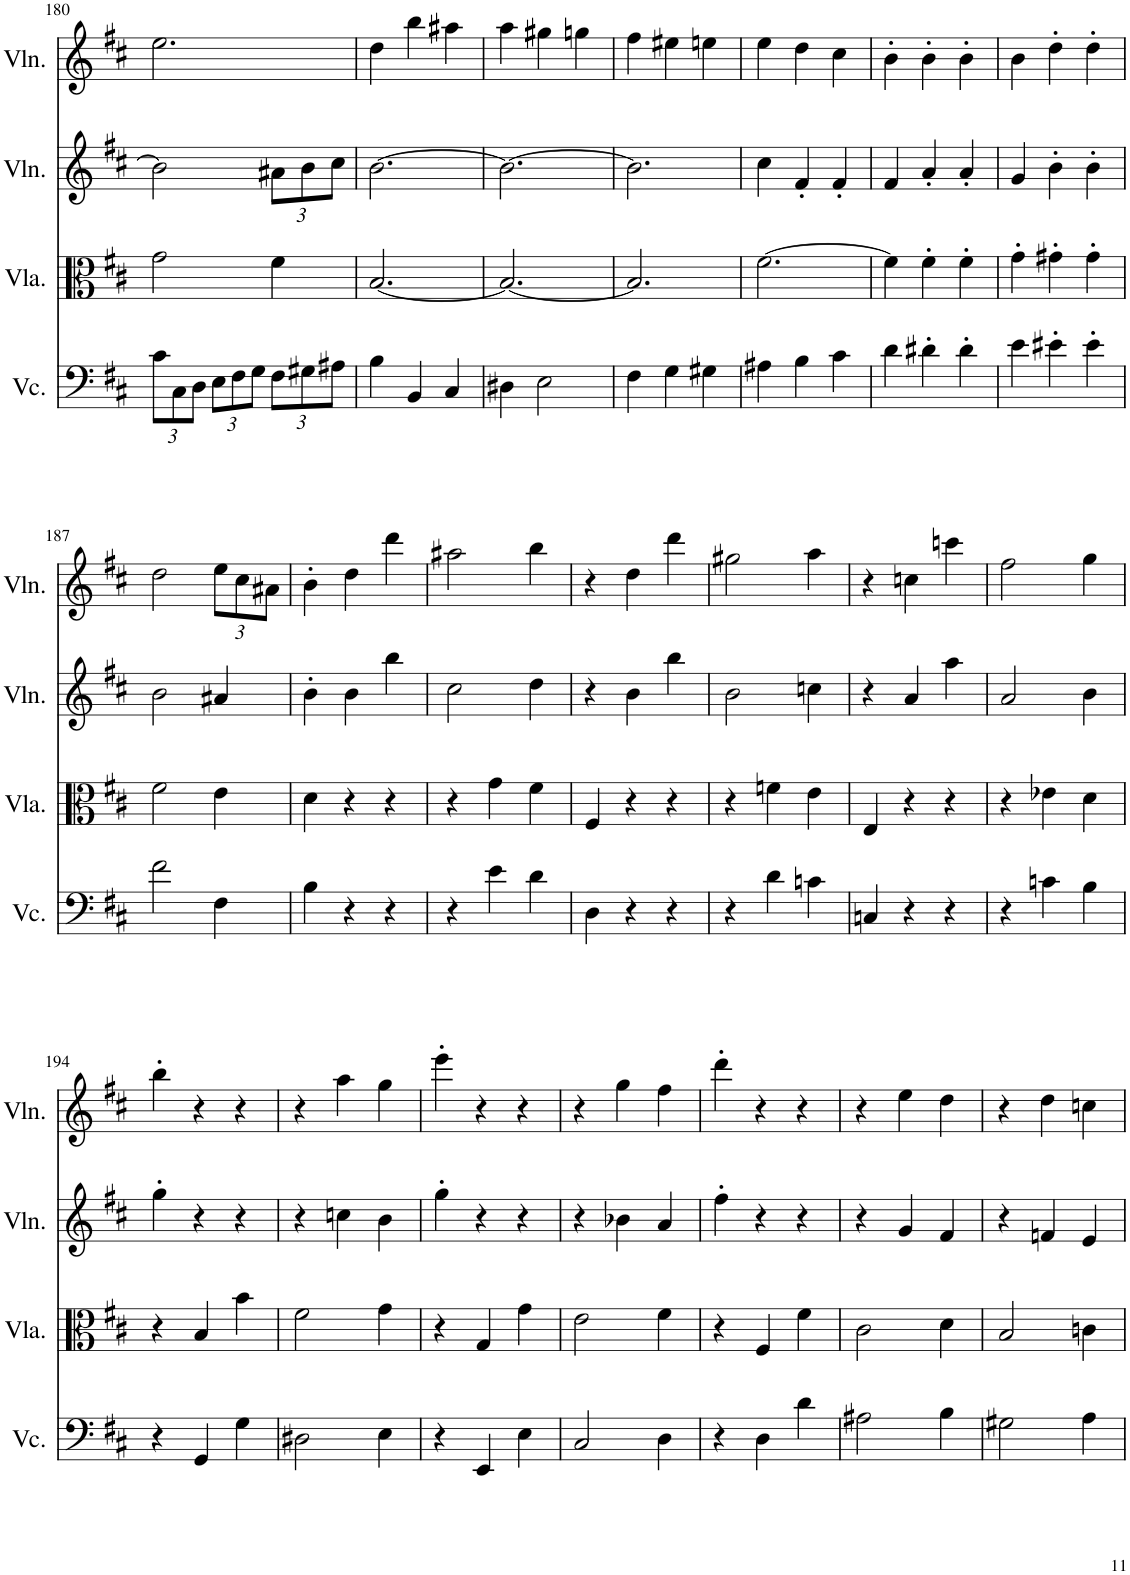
**kern	**kern	**kern	**kern
*part4	*part3	*part2	*part1
*staff4	*staff3	*staff2	*staff1
*I"Violoncello, Staff-3	*I"Viola, Staff-2	*I"Violin, Staff-1	*I"Violin, Staff
*I'Vc.	*I'Vla.	*I'Vln.	*I'Vln.
!!LO:PB:g=z
*clefF4	*clefC3	*clefG2	*clefG2
*k[f#c#]	*k[f#c#]	*k[f#c#]	*k[f#c#]
*M3/4	*M3/4	*M3/4	*M3/4
*Xbrackettup	*	*	*
=180	=180	=180	=180
12c#\L	2g\	2b\]	2.ee\
12C#\	.	.	.
12D\J	.	.	.
12E\L	.	.	.
12F#\	.	.	.
12G\J	.	.	.
*	*	*Xbrackettup	*
12F#\L	4f#\	12a#X\L	.
12G#X\	.	12b\	.
12A#X\J	.	12cc#\J	.
=181	=181	=181	=181
4B\	[2.B/	[2.b\	4dd\
4BB/	.	.	4bb\
4C#/	.	.	4aa#X\
=182	=182	=182	=182
4D#X\	2.B/_	2.b\_	4aa\
2E\	.	.	4gg#X\
.	.	.	4ggn\
=183	=183	=183	=183
4F#\	2.B/]	2.b\]	4ff#\
4G\	.	.	4ee#X\
4G#X\	.	.	4een\
=184	=184	=184	=184
4A#X\	[2.f#\	4cc#\	4ee\
4B\	.	4f#'/	4dd\
4c#\	.	4f#'/	4cc#\
=185	=185	=185	=185
4d\	4f#\]	4f#/	4b'\
4d#X'\	4f#'\	4a'/	4b'\
4d#'\	4f#'\	4a'/	4b'\
=186	=186	=186	=186
4e\	4g'\	4g/	4b\
4e#X'\	4g#X'\	4b'\	4dd'\
4e#'\	4g#'\	4b'\	4dd'\
!!LO:LB:g=z
=187	=187	=187	=187
2f#\	2f#\	2b\	2dd\
*	*	*	*Xbrackettup
4F#\	4e\	4a#X/	12ee\L
.	.	.	12cc#\
.	.	.	12a#X\J
=188	=188	=188	=188
4B\	4d\	4b'\	4b'\
4r	4r	4b\	4dd\
4r	4r	4bb\	4ddd\
=189	=189	=189	=189
4r	4r	2cc#\	2aa#X\
4e\	4g\	.	.
4d\	4f#\	4dd\	4bb\
=190	=190	=190	=190
4D\	4F#/	4r	4r
4r	4r	4b\	4dd\
4r	4r	4bb\	4ddd\
=191	=191	=191	=191
4r	4r	2b\	2gg#X\
4d\	4fn\	.	.
4cn\	4e\	4ccn\	4aa\
=192	=192	=192	=192
4Cn/	4E/	4r	4r
4r	4r	4a/	4ccn\
4r	4r	4aa\	4cccn\
=193	=193	=193	=193
4r	4r	2a/	2ff#\
4cn\	4e-X\	.	.
4B\	4d\	4b\	4gg\
!!LO:LB:g=z
=194	=194	=194	=194
4r	4r	4gg'\	4bb'\
4GG/	4B/	4r	4r
4G\	4b\	4r	4r
=195	=195	=195	=195
2D#X\	2f#\	4r	4r
.	.	4ccn\	4aa\
4E\	4g\	4b\	4gg\
=196	=196	=196	=196
4r	4r	4gg'\	4eee'\
4EE/	4G/	4r	4r
4E\	4g\	4r	4r
=197	=197	=197	=197
2C#/	2e\	4r	4r
.	.	4b-X\	4gg\
4D\	4f#\	4a/	4ff#\
=198	=198	=198	=198
4r	4r	4ff#'\	4ddd'\
4D\	4F#/	4r	4r
4d\	4f#\	4r	4r
=199	=199	=199	=199
2A#X\	2c#\	4r	4r
.	.	4g/	4ee\
4B\	4d\	4f#/	4dd\
=200	=200	=200	=200
2G#X\	2B/	4r	4r
.	.	4fn/	4dd\
4A\	4cn\	4e/	4ccn\
=	=	=	=
*-	*-	*-	*-
